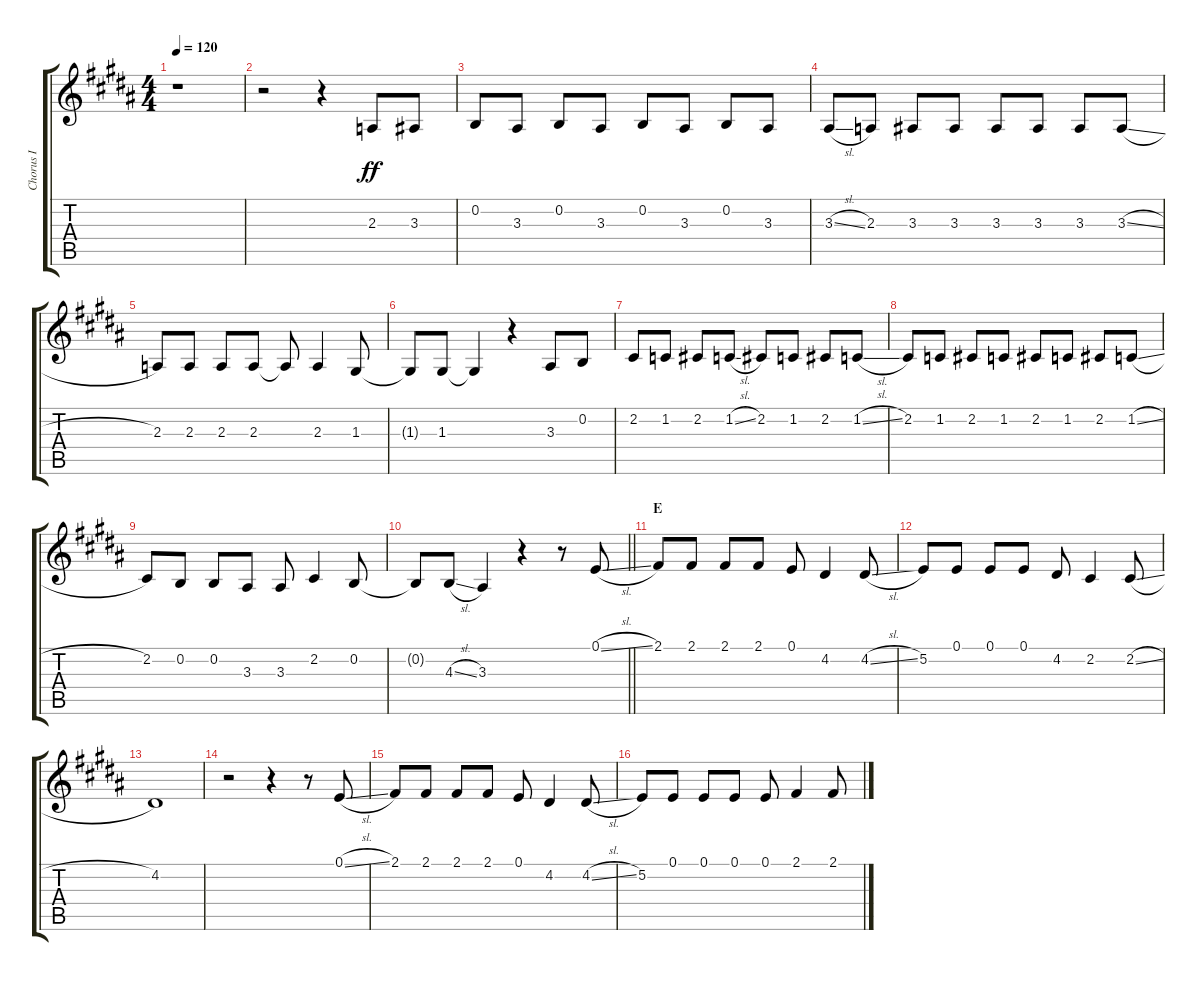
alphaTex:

\track ("Chorus I" "Chorus I") {instrument voiceoohs}
\staff {score tabs}
\tuning (E4 B3 G3 D3 A2 E2) {hide}
\ts (4 4)
\tempo 120
\clef g2
\ks b
r.1{dy ff} |
r.2 r.4 2.3.8 3.3.8 |
0.2.8 3.3.8 0.2.8 3.3.8 0.2.8 3.3.8 0.2.8 3.3.8 |
3.3{sl}.8 2.3.8 3.3.8 3.3.8 3.3.8 3.3.8 3.3.8 3.3{sl}.8 |
2.3.8 2.3.8 2.3.8 2.3.8 2.3{t}.8 2.3.4 1.3.8 |
1.3{t}.8 1.3.8 1.3{t}.4 r.4 3.3.8 0.2.8 |
2.2.8 1.2.8 2.2.8 1.2{sl}.8 2.2.8 1.2.8 2.2.8 1.2{sl}.8 |
2.2.8 1.2.8 2.2.8 1.2.8 2.2.8 1.2.8 2.2.8 1.2{sl}.8 |
2.2.8 0.2.8 0.2.8 3.3.8 3.3.8 2.2.4 0.2.8 |
\barLineRight lightlight
0.2{t}.8 4.3{sl}.8 3.3.4 r.4 r.8 0.1{sl}.8 |
\section ("" "E")
2.1.8 2.1.8 2.1.8 2.1.8 0.1.8 4.2.4 4.2{sl}.8 |
5.2.8 0.1.8 0.1.8 0.1.8 4.2.8 2.2.4 2.2{sl}.8 |
4.2.1 |
r.2 r.4 r.8 0.1{sl}.8 |
2.1.8 2.1.8 2.1.8 2.1.8 0.1.8 4.2.4 4.2{sl}.8 |
5.2.8 0.1.8 0.1.8 0.1.8 0.1.8 2.1.4 2.1{sl}.8
